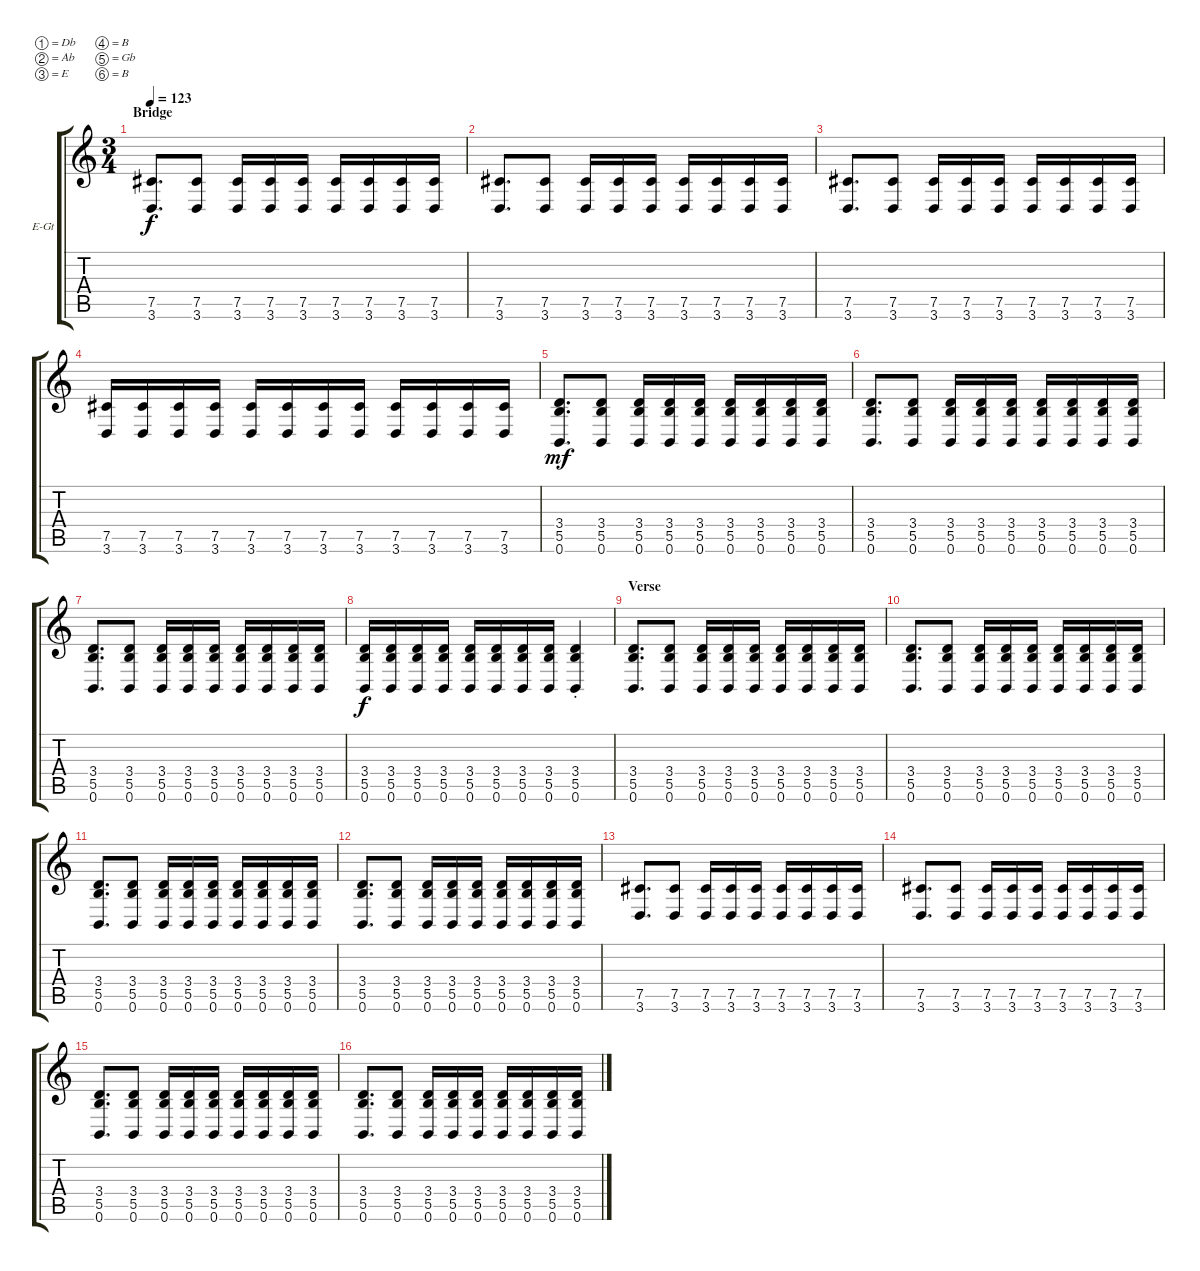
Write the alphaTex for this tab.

\defaultSystemsLayout 4
\bracketExtendMode groupsimilarinstruments
\firstSystemTrackNameOrientation horizontal
\otherSystemsTrackNameOrientation horizontal
\track ("Alex" "E-Gt") {instrument distortionguitar}
\staff {score tabs}
\tuning (Db4 Ab3 E3 B2 Gb2 B1)
\ts (3 4)
\section ("" "Bridge")
\tempo 123
\clef g2
\ks c
(3.6 7.5).8{d dy f} (3.6 7.5).8 (3.6 7.5).16 (3.6 7.5).16 (3.6 7.5).16 (3.6 7.5).16 (3.6 7.5).16 (3.6 7.5).16 (3.6 7.5).16 |
(3.6 7.5).8{d} (3.6 7.5).8 (3.6 7.5).16 (3.6 7.5).16 (3.6 7.5).16 (3.6 7.5).16 (3.6 7.5).16 (3.6 7.5).16 (3.6 7.5).16 |
(3.6 7.5).8{d} (3.6 7.5).8 (3.6 7.5).16 (3.6 7.5).16 (3.6 7.5).16 (3.6 7.5).16 (3.6 7.5).16 (3.6 7.5).16 (3.6 7.5).16 |
(3.6 7.5).16 (3.6 7.5).16 (3.6 7.5).16 (3.6 7.5).16 (3.6 7.5).16 (3.6 7.5).16 (3.6 7.5).16 (3.6 7.5).16 (3.6 7.5).16 (3.6 7.5).16 (3.6 7.5).16 (3.6 7.5).16 |
(0.6 5.5 3.4).8{d dy mf} (0.6 5.5 3.4).8 (0.6 5.5 3.4).16 (0.6 5.5 3.4).16 (0.6 5.5 3.4).16 (0.6 5.5 3.4).16 (0.6 5.5 3.4).16 (0.6 5.5 3.4).16 (0.6 5.5 3.4).16 |
(0.6 5.5 3.4).8{d} (0.6 5.5 3.4).8 (0.6 5.5 3.4).16 (0.6 5.5 3.4).16 (0.6 5.5 3.4).16 (0.6 5.5 3.4).16 (0.6 5.5 3.4).16 (0.6 5.5 3.4).16 (0.6 5.5 3.4).16 |
(0.6 5.5 3.4).8{d} (0.6 5.5 3.4).8 (0.6 5.5 3.4).16 (0.6 5.5 3.4).16 (0.6 5.5 3.4).16 (0.6 5.5 3.4).16 (0.6 5.5 3.4).16 (0.6 5.5 3.4).16 (0.6 5.5 3.4).16 |
(5.5 3.4 0.6).16{dy f} (5.5 3.4 0.6).16 (5.5 3.4 0.6).16 (5.5 3.4 0.6).16 (5.5 3.4 0.6).16 (5.5 3.4 0.6).16 (5.5 3.4 0.6).16 (5.5 3.4 0.6).16 (5.5{st} 3.4{st} 0.6{st}).4 |
\section ("" "Verse")
(0.6 5.5 3.4).8{d} (0.6 5.5 3.4).8 (0.6 5.5 3.4).16 (0.6 5.5 3.4).16 (0.6 5.5 3.4).16 (0.6 5.5 3.4).16 (0.6 5.5 3.4).16 (0.6 5.5 3.4).16 (0.6 5.5 3.4).16 |
(0.6 5.5 3.4).8{d} (0.6 5.5 3.4).8 (0.6 5.5 3.4).16 (0.6 5.5 3.4).16 (0.6 5.5 3.4).16 (0.6 5.5 3.4).16 (0.6 5.5 3.4).16 (0.6 5.5 3.4).16 (0.6 5.5 3.4).16 |
(0.6 5.5 3.4).8{d} (0.6 5.5 3.4).8 (0.6 5.5 3.4).16 (0.6 5.5 3.4).16 (0.6 5.5 3.4).16 (0.6 5.5 3.4).16 (0.6 5.5 3.4).16 (0.6 5.5 3.4).16 (0.6 5.5 3.4).16 |
(0.6 5.5 3.4).8{d} (0.6 5.5 3.4).8 (0.6 5.5 3.4).16 (0.6 5.5 3.4).16 (0.6 5.5 3.4).16 (0.6 5.5 3.4).16 (0.6 5.5 3.4).16 (0.6 5.5 3.4).16 (0.6 5.5 3.4).16 |
(3.6 7.5).8{d} (3.6 7.5).8 (3.6 7.5).16 (3.6 7.5).16 (3.6 7.5).16 (3.6 7.5).16 (3.6 7.5).16 (3.6 7.5).16 (3.6 7.5).16 |
(3.6 7.5).8{d} (3.6 7.5).8 (3.6 7.5).16 (3.6 7.5).16 (3.6 7.5).16 (3.6 7.5).16 (3.6 7.5).16 (3.6 7.5).16 (3.6 7.5).16 |
(0.6 5.5 3.4).8{d} (0.6 5.5 3.4).8 (0.6 5.5 3.4).16 (0.6 5.5 3.4).16 (0.6 5.5 3.4).16 (0.6 5.5 3.4).16 (0.6 5.5 3.4).16 (0.6 5.5 3.4).16 (0.6 5.5 3.4).16 |
(0.6 5.5 3.4).8{d} (0.6 5.5 3.4).8 (0.6 5.5 3.4).16 (0.6 5.5 3.4).16 (0.6 5.5 3.4).16 (0.6 5.5 3.4).16 (0.6 5.5 3.4).16 (0.6 5.5 3.4).16 (0.6 5.5 3.4).16
